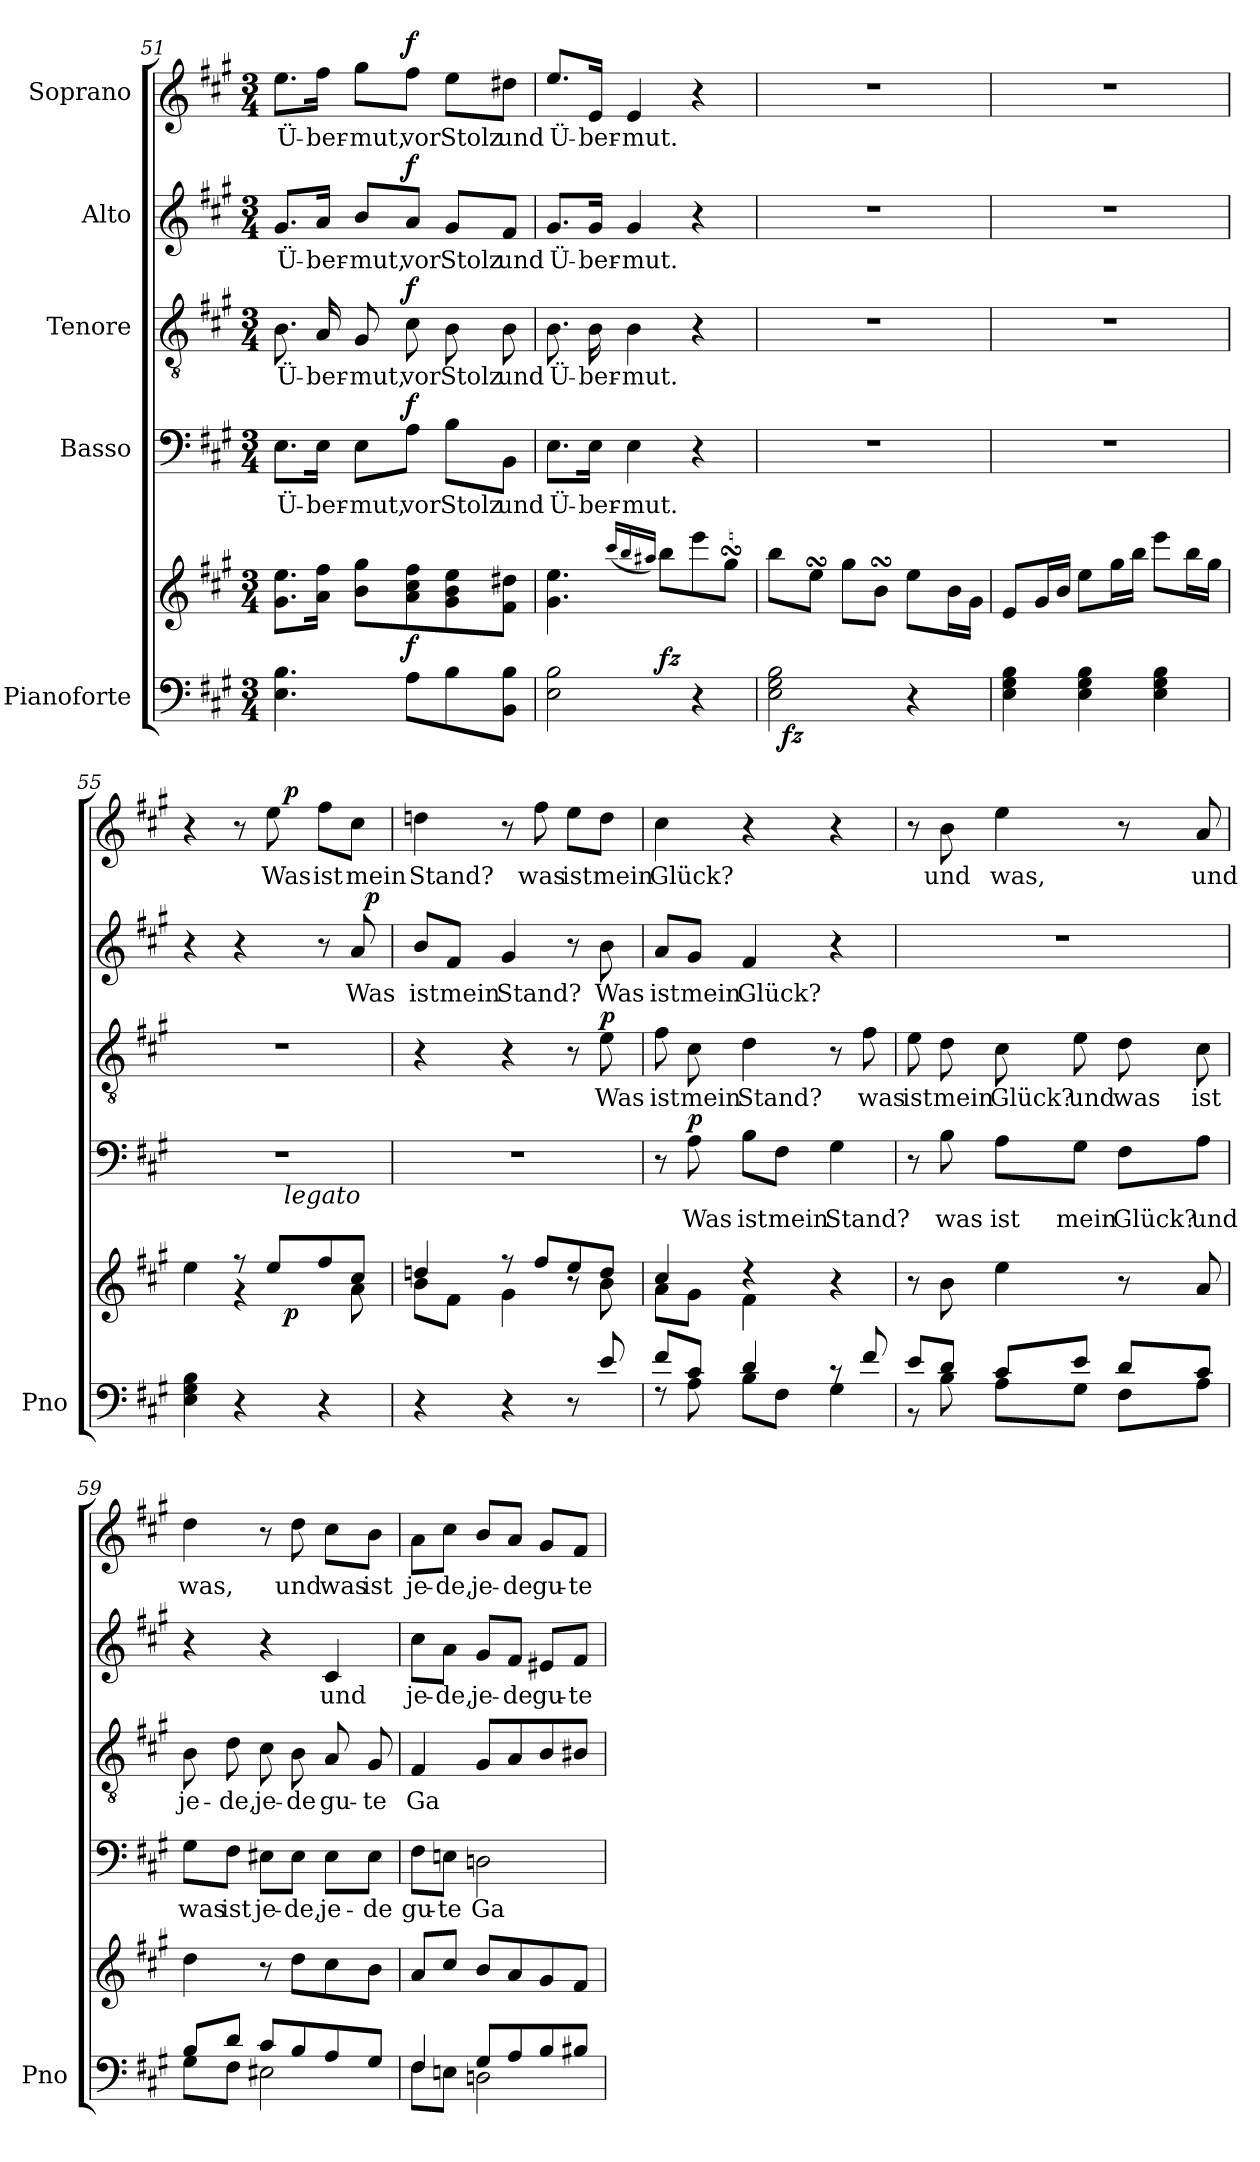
**kern	**kern	**dynam	**kern	**text	**dynam	**kern	**text	**dynam	**kern	**text	**dynam	**kern	**text	**dynam
*part5	*part5	*part5	*part4	*part4	*part4	*part3	*part3	*part3	*part2	*part2	*part2	*part1	*part1	*part1
*staff6	*staff5	*staff5/6	*staff4	*staff4	*staff4	*staff3	*staff3	*staff3	*staff2	*staff2	*staff2	*staff1	*staff1	*staff1
*I"Pianoforte	*	*	*I"Basso	*	*	*I"Tenore	*	*	*I"Alto	*	*	*I"Soprano	*	*
*I'Pno	*	*	*	*	*	*	*	*	*	*	*	*	*	*
!!LO:PB:g=z
*clefF4	*clefG2	*	*clefF4	*	*	*clefGv2	*	*	*clefG2	*	*	*clefG2	*	*
*k[f#c#g#]	*k[f#c#g#]	*	*k[f#c#g#]	*	*	*k[f#c#g#]	*	*	*k[f#c#g#]	*	*	*k[f#c#g#]	*	*
*A:	*A:	*	*A:	*	*	*A:	*	*	*A:	*	*	*A:	*	*
*M3/4	*M3/4	*	*M3/4	*	*	*M3/4	*	*	*M3/4	*	*	*M3/4	*	*
=51	=51	=51	=51	=51	=51	=51	=51	=51	=51	=51	=51	=51	=51	=51
!	!	!	!	!LO:LY:b	!	!	!LO:LY:b	!	!	!LO:LY:b	!	!	!LO:LY:b	!
4.E\ 4.B\	8.g#\ 8.ee\L	.	8.E\L	Ü-	.	8.B\	Ü-	.	8.g#/L	Ü-	.	8.ee\L	Ü-	.
!	!	!	!	!LO:LY:b	!	!	!LO:LY:b	!	!	!LO:LY:b	!	!	!LO:LY:b	!
.	16a\ 16ff#\Jk	.	16E\Jk	-ber-	.	16A/	-ber-	.	16a/Jk	-ber-	.	16ff#\Jk	-ber-	.
!	!	!	!	!LO:LY:b	!	!	!LO:LY:b	!	!	!LO:LY:b	!	!	!LO:LY:b	!
.	8b\ 8gg#\L	.	8E\L	-mut,	.	8G#/	-mut,	.	8b/L	-mut,	.	8gg#\L	-mut,	.
!	!	!LO:DY:b	!	!LO:LY:b	!LO:DY:a	!	!LO:LY:b	!LO:DY:a	!	!LO:LY:b	!LO:DY:a	!	!LO:LY:b	!LO:DY:a
8A\L	8a\ 8cc#\ 8ff#\	f	8A\J	vor	f	8c#\	vor	f	8a/J	vor	f	8ff#\J	vor	f
!	!	!	!	!LO:LY:b	!	!	!LO:LY:b	!	!	!LO:LY:b	!	!	!LO:LY:b	!
8B\	8g#\ 8b\ 8ee\	.	8B\L	Stolz	.	8B\	Stolz	.	8g#/L	Stolz	.	8ee\L	Stolz	.
!	!	!	!	!LO:LY:b	!	!	!LO:LY:b	!	!	!LO:LY:b	!	!	!LO:LY:b	!
8BB\ 8B\J	8f#\ 8dd#X\J	.	8BB\J	und	.	8B\	und	.	8f#/J	und	.	8dd#X\J	und	.
=52	=52	=52	=52	=52	=52	=52	=52	=52	=52	=52	=52	=52	=52	=52
!	!	!	!	!LO:LY:b	!	!	!LO:LY:b	!	!	!LO:LY:b	!	!	!LO:LY:b	!
*^	*	*	*	*	*	*	*	*	*	*	*	*	*	*
2E\ 2B\	4.ryy	4.g#\ 4.ee\	.	8.E\L	Ü-	.	8.B\	Ü-	.	8.g#/L	Ü-	.	8.ee/L	Ü-	.
!	!	!	!	!	!LO:LY:b	!	!	!LO:LY:b	!	!	!LO:LY:b	!	!	!LO:LY:b	!
.	.	.	.	16E\Jk	-ber-	.	16B\	-ber-	.	16g#/Jk	-ber-	.	16e/Jk	-ber-	.
!	!	!	!	!	!LO:LY:b	!	!	!LO:LY:b	!	!	!LO:LY:b	!	!	!LO:LY:b	!
.	.	.	.	4E\	-mut.	.	4B\	-mut.	.	4g#/	-mut.	.	4e/	-mut.	.
.	.	(<16qccc#/LL	.	.	.	.	.	.	.	.	.	.	.	.	.
.	.	16qbb/	.	.	.	.	.	.	.	.	.	.	.	.	.
.	.	16qaa#X/JJ)	.	.	.	.	.	.	.	.	.	.	.	.	.
!	!	!	!LO:DY:a=2	!	!	!	!	!	!	!	!	!	!	!	!
.	4.ryy	8bb\L	fz	.	.	.	.	.	.	.	.	.	.	.	.
4r	.	8eee\	.	4r	.	.	4r	.	.	4r	.	.	4r	.	.
.	.	8gg#sSsS\J	.	.	.	.	.	.	.	.	.	.	.	.	.
=53	=53	=53	=53	=53	=53	=53	=53	=53	=53	=53	=53	=53	=53	=53	=53
2E\ 2G#\ 2B\	32ryy	8bb\L	.	2.r	.	.	2.r	.	.	2.r	.	.	2.r	.	.
!	!	!	!LO:DY:b=2	!	!	!	!	!	!	!	!	!	!	!	!
.	2ryy	.	fz	.	.	.	.	.	.	.	.	.	.	.	.
.	.	8eesSSS\J	.	.	.	.	.	.	.	.	.	.	.	.	.
.	.	8gg#\L	.	.	.	.	.	.	.	.	.	.	.	.	.
.	.	8bsSSS\J	.	.	.	.	.	.	.	.	.	.	.	.	.
4r	.	8ee\L	.	.	.	.	.	.	.	.	.	.	.	.	.
.	8..ryy	.	.	.	.	.	.	.	.	.	.	.	.	.	.
.	.	16b\L	.	.	.	.	.	.	.	.	.	.	.	.	.
.	.	16g#\JJ	.	.	.	.	.	.	.	.	.	.	.	.	.
*v	*v	*	*	*	*	*	*	*	*	*	*	*	*	*	*
=54	=54	=54	=54	=54	=54	=54	=54	=54	=54	=54	=54	=54	=54	=54
4E\ 4G#\ 4B\	8e/L	.	2.r	.	.	2.r	.	.	2.r	.	.	2.r	.	.
.	16g#/L	.	.	.	.	.	.	.	.	.	.	.	.	.
.	16b/JJ	.	.	.	.	.	.	.	.	.	.	.	.	.
4E\ 4G#\ 4B\	8ee\L	.	.	.	.	.	.	.	.	.	.	.	.	.
.	16gg#\L	.	.	.	.	.	.	.	.	.	.	.	.	.
.	16bb\JJ	.	.	.	.	.	.	.	.	.	.	.	.	.
4E\ 4G#\ 4B\	8eee\L	.	.	.	.	.	.	.	.	.	.	.	.	.
.	16bb\L	.	.	.	.	.	.	.	.	.	.	.	.	.
.	16gg#\JJ	.	.	.	.	.	.	.	.	.	.	.	.	.
!!LO:LB:g=z
=55	=55	=55	=55	=55	=55	=55	=55	=55	=55	=55	=55	=55	=55	=55
*	*^	*	*^	*	*	*	*	*	*^	*	*	*^	*	*
*	*	*^	*	*	*	*	*	*	*	*	*	*	*	*	*	*	*	*
4E\ 4G#\ 4B\	4ee\	4ryy	4ryy	.	2.r	4ryy	.	.	2.r	.	.	4r	2ryy	.	.	4r	4ryy	.	.
4r	8r	4rg	8ryy	.	.	8ryy	.	.	.	.	.	4r	.	.	.	8r	8ryy	.	.
!	!	!	!	!	!	!	!	!	!	!	!	!	!	!	!	!	!	!LO:LY:b	!
.	8ee/L	.	32ryy	.	.	32ryy	.	.	.	.	.	.	.	.	.	8ee\	32ryy	Was	.
!	!	!	!	!	!	!LO:TX:b:i:t=legato	!	!	!	!	!	!	!	!	!	!	!	!	!
!	!	!	!	!LO:DY:b	!	!	!	!	!	!	!	!	!	!	!	!	!	!	!LO:DY:a
.	.	.	4ryy	p	.	4ryy	.	.	.	.	.	.	.	.	.	.	4ryy	.	p
!	!	!	!	!	!	!	!	!	!	!	!	!	!	!	!	!	!	!LO:LY:b	!
4r	8ff#/	8ryy	.	.	.	.	.	.	.	.	.	8r	8ryy	.	.	8ff#\L	.	ist	.
!	!	!	!	!	!	!	!	!	!	!	!	!	!	!LO:LY:b	!	!	!	!LO:LY:b	!
.	8cc#/J	8a\	.	.	.	.	.	.	.	.	.	8a/	32ryy	Was	.	8cc#\J	.	mein	.
!	!	!	!	!	!	!	!	!	!	!	!	!	!	!	!LO:DY:a	!	!	!	!
.	.	.	16.ryy	.	.	16.ryy	.	.	.	.	.	.	16.ryy	.	p	.	16.ryy	.	.
=56	=56	=56	=56	=56	=56	=56	=56	=56	=56	=56	=56	=56	=56	=56	=56	=56	=56	=56	=56
!	!	!	!	!	!LO:N:vis=1	!	!	!	!	!	!	!	!	!LO:LY:b	!	!	!	!LO:LY:b	!
*	*	*v	*v	*	*	*	*	*	*	*	*	*v	*v	*	*	*v	*v	*	*
*	*	*	*	*v	*v	*	*	*	*	*	*	*	*	*	*	*
4r	4ddn/	8b\L	.	2.r	.	.	4r	.	.	8b/L	ist	.	4ddn\	Stand?	.
!	!	!	!	!	!	!	!	!	!	!	!LO:LY:b	!	!	!	!
.	.	8f#\J	.	.	.	.	.	.	.	8f#/J	mein	.	.	.	.
!	!	!	!	!	!	!	!	!	!	!	!LO:LY:b	!	!	!	!
4r	8rff	4g#\	.	.	.	.	4r	.	.	4g#/	Stand?	.	8r	.	.
!	!	!	!	!	!	!	!	!	!	!	!	!	!	!LO:LY:b	!
.	8ff#/L	.	.	.	.	.	.	.	.	.	.	.	8ff#\	was	.
!	!	!	!	!	!	!	!	!	!	!	!	!	!	!LO:LY:b	!
8r	8ee/	8ra	.	.	.	.	8r	.	.	8r	.	.	8ee\L	ist	.
!	!	!	!	!	!	!	!	!LO:LY:b	!LO:DY:a	!	!LO:LY:b	!	!	!LO:LY:b	!
8e/	8dd/J	8b\	.	.	.	.	8e\	Was	p	8b\	Was	.	8dd\J	mein	.
=57	=57	=57	=57	=57	=57	=57	=57	=57	=57	=57	=57	=57	=57	=57	=57
*^	*	*	*	*	*	*	*	*	*	*	*	*	*	*	*
!	!	!	!	!	!	!	!	!	!LO:LY:b	!	!	!LO:LY:b	!	!	!LO:LY:b	!
8f#/L	8rE	4cc#/	8a\L	.	8r	.	.	8f#\	ist	.	8a/L	ist	.	4cc#\	Glück?	.
!	!	!	!	!	!	!LO:LY:b	!LO:DY:a	!	!LO:LY:b	!	!	!LO:LY:b	!	!	!	!
8c#/J	8A\	.	8g#\J	.	8A\	Was	p	8c#\	mein	.	8g#/J	mein	.	.	.	.
!	!	!	!	!	!	!LO:LY:b	!	!	!LO:LY:b	!	!	!LO:LY:b	!	!	!	!
4d/	8B\L	4rdd	4f#\	.	8B\L	ist	.	4d\	Stand?	.	4f#/	Glück?	.	4r	.	.
!	!	!	!	!	!	!LO:LY:b	!	!	!	!	!	!	!	!	!	!
.	8F#\J	.	.	.	8F#\J	mein	.	.	.	.	.	.	.	.	.	.
!	!	!	!	!	!	!LO:LY:b	!	!	!	!	!	!	!	!	!	!
8rc	4G#\	8ryy	4r	.	4G#\	Stand?	.	8r	.	.	4r	.	.	4r	.	.
!	!	!	!	!	!	!	!	!	!LO:LY:b	!	!	!	!	!	!	!
8f#/	.	8ryy	.	.	.	.	.	8f#\	was	.	.	.	.	.	.	.
*	*	*v	*v	*	*	*	*	*	*	*	*	*	*	*	*	*
=58	=58	=58	=58	=58	=58	=58	=58	=58	=58	=58	=58	=58	=58	=58	=58
!	!	!	!	!	!	!	!	!LO:LY:b	!	!LO:N:vis=1	!	!	!	!	!
8e/L	8r	8r	.	8r	.	.	8e\	ist	.	2.r	.	.	8r	.	.
!	!	!	!	!	!LO:LY:b	!	!	!LO:LY:b	!	!	!	!	!	!LO:LY:b	!
8d/J	8B\	8b\	.	8B\	was	.	8d\	mein	.	.	.	.	8b\	und	.
!	!	!	!	!	!LO:LY:b	!	!	!LO:LY:b	!	!	!	!	!	!LO:LY:b	!
8c#/L	8A\L	4ee\	.	8A\L	ist	.	8c#\	Glück?	.	.	.	.	4ee\	was,	.
!	!	!	!	!	!LO:LY:b	!	!	!LO:LY:b	!	!	!	!	!	!	!
8e/J	8G#\J	.	.	8G#\J	mein	.	8e\	und	.	.	.	.	.	.	.
!	!	!	!	!	!LO:LY:b	!	!	!LO:LY:b	!	!	!	!	!	!	!
8d/L	8F#\L	8r	.	8F#\L	Glück?	.	8d\	was	.	.	.	.	8r	.	.
!	!	!	!	!	!LO:LY:b	!	!	!LO:LY:b	!	!	!	!	!	!LO:LY:b	!
8c#/J	8A\J	8a/	.	8A\J	und	.	8c#\	ist	.	.	.	.	8a/	und	.
!!LO:PB:g=z
=59	=59	=59	=59	=59	=59	=59	=59	=59	=59	=59	=59	=59	=59	=59	=59
!	!	!	!	!	!LO:LY:b	!	!	!LO:LY:b	!	!	!	!	!	!LO:LY:b	!
8B/L	8G#\L	4dd\	.	8G#\L	was	.	8B\	je-	.	4r	.	.	4dd\	was,	.
!	!	!	!	!	!LO:LY:b	!	!	!LO:LY:b	!	!	!	!	!	!	!
8d/J	8F#\J	.	.	8F#\J	ist	.	8d\	-de,	.	.	.	.	.	.	.
!	!	!	!	!	!LO:LY:b	!	!	!LO:LY:b	!	!	!	!	!	!	!
8c#/L	2E#X\	8r	.	8E#X\L	je-	.	8c#\	je-	.	4r	.	.	8r	.	.
!	!	!	!	!	!LO:LY:b	!	!	!LO:LY:b	!	!	!	!	!	!LO:LY:b	!
8B/	.	8dd\L	.	8E#\J	-de,	.	8B\	-de	.	.	.	.	8dd\	und	.
!	!	!	!	!	!LO:LY:b	!	!	!LO:LY:b	!	!	!LO:LY:b	!	!	!LO:LY:b	!
8A/	.	8cc#\	.	8E#\L	je-	.	8A/	gu-	.	4c#/	und	.	8cc#\L	was	.
!	!	!	!	!	!LO:LY:b	!	!	!LO:LY:b	!	!	!	!	!	!LO:LY:b	!
8G#/J	.	8b\J	.	8E#\J	-de	.	8G#/	-te	.	.	.	.	8b\J	ist	.
=60	=60	=60	=60	=60	=60	=60	=60	=60	=60	=60	=60	=60	=60	=60	=60
!	!	!	!	!	!LO:LY:b	!	!	!LO:LY:b	!	!	!LO:LY:b	!	!	!LO:LY:b	!
4F#/	8F#\L	8a/L	.	8F#\L	gu-	.	4F#/	Ga	.	8cc#\L	je-	.	8a\L	je-	.
!	!	!	!	!	!LO:LY:b	!	!	!	!	!	!LO:LY:b	!	!	!LO:LY:b	!
.	8En\J	8cc#/J	.	8En\J	-te	.	.	.	.	8a\J	-de,	.	8cc#\J	-de,	.
!	!	!	!	!	!LO:LY:b	!	!	!	!	!	!LO:LY:b	!	!	!LO:LY:b	!
8G#/L	2Dn\	8b/L	.	2Dn\	Ga-	.	8G#/L	.	.	8g#/L	je-	.	8b/L	je-	.
!	!	!	!	!	!	!	!	!	!	!	!LO:LY:b	!	!	!LO:LY:b	!
8A/	.	8a/	.	.	.	.	8A/	.	.	8f#/J	-de	.	8a/J	-de	.
!	!	!	!	!	!	!	!	!	!	!	!LO:LY:b	!	!	!LO:LY:b	!
8B/	.	8g#/	.	.	.	.	8B/	.	.	8e#X/L	gu-	.	8g#/L	gu-	.
!	!	!	!	!	!	!	!	!	!	!	!LO:LY:b	!	!	!LO:LY:b	!
8B#X/J	.	8f#/J	.	.	.	.	8B#X/J	.	.	8f#/J	-te	.	8f#/J	-te	.
*v	*v	*	*	*	*	*	*	*	*	*	*	*	*	*	*
=	=	=	=	=	=	=	=	=	=	=	=	=	=	=
*-	*-	*-	*-	*-	*-	*-	*-	*-	*-	*-	*-	*-	*-	*-
